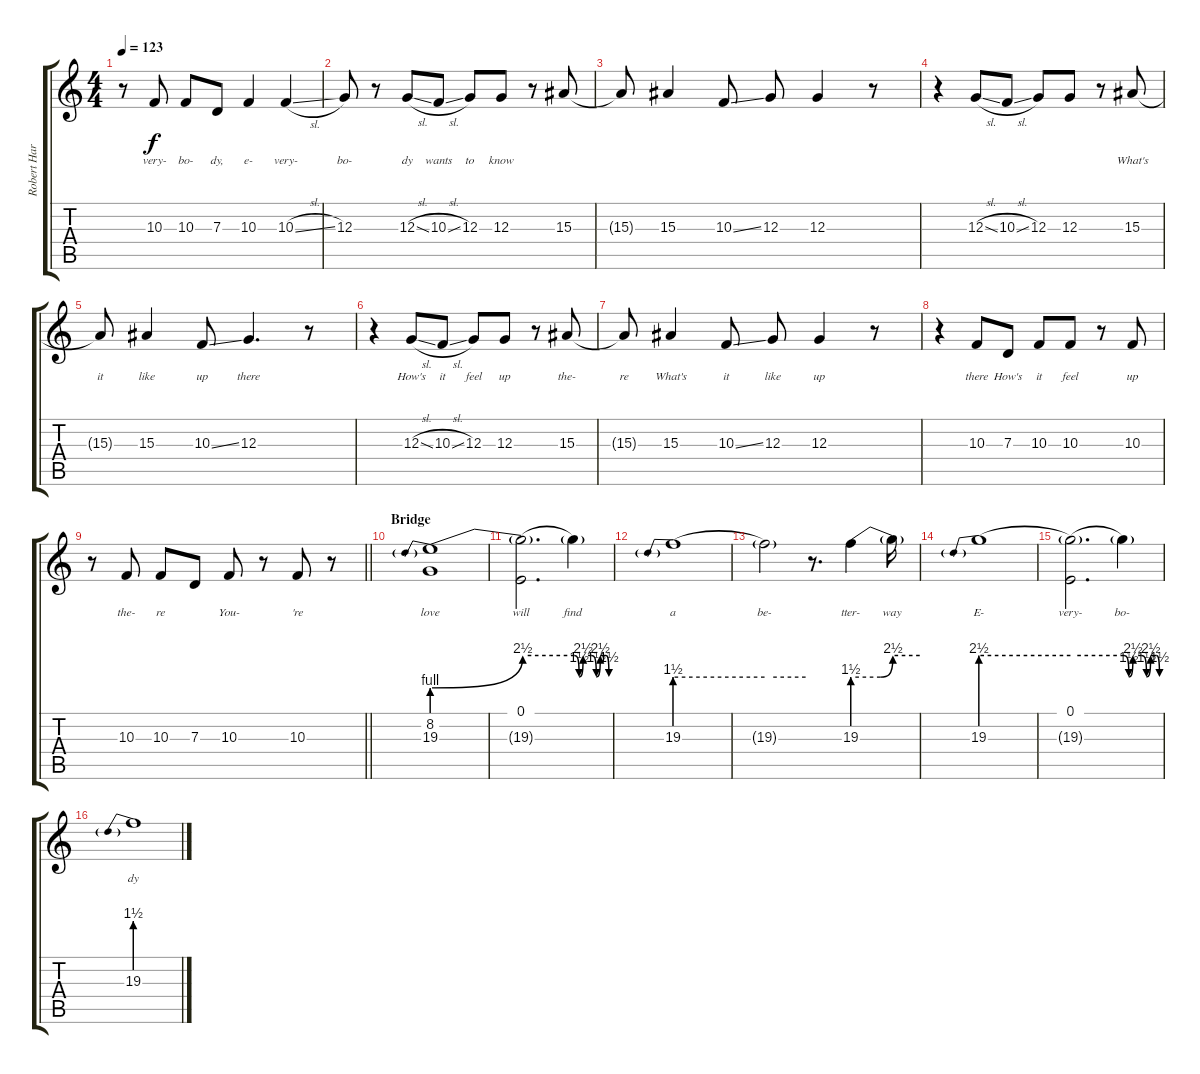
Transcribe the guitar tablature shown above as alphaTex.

\track ("Robert Harvey" "Robert Har") {instrument lead6voice}
\staff {score tabs}
\tuning (E4 B3 G3 D3 A2 E2) {hide}
\ts (4 4)
\tempo 123
\clef g2
\ks c
r.8{dy f} 10.3.8{lyrics (0 "very-") lyrics (1 "") lyrics (2 "") lyrics (3 "") lyrics (4 "")} 10.3.8{lyrics (0 "bo-") lyrics (1 "") lyrics (2 "") lyrics (3 "") lyrics (4 "")} 7.3.8{lyrics (0 "dy,") lyrics (1 "") lyrics (2 "") lyrics (3 "") lyrics (4 "")} 10.3.4{lyrics (0 "e-") lyrics (1 "") lyrics (2 "") lyrics (3 "") lyrics (4 "")} 10.3{sl}.4{lyrics (0 "very-") lyrics (1 "") lyrics (2 "") lyrics (3 "") lyrics (4 "")} |
12.3.8{lyrics (0 "bo-") lyrics (1 "") lyrics (2 "") lyrics (3 "") lyrics (4 "")} r.8 12.3{sl}.8{lyrics (0 "dy") lyrics (1 "") lyrics (2 "") lyrics (3 "") lyrics (4 "")} 10.3{sl}.8{lyrics (0 "wants") lyrics (1 "") lyrics (2 "") lyrics (3 "") lyrics (4 "")} 12.3.8{lyrics (0 "to") lyrics (1 "") lyrics (2 "") lyrics (3 "") lyrics (4 "")} 12.3.8{lyrics (0 "know") lyrics (1 "") lyrics (2 "") lyrics (3 "") lyrics (4 "")} r.8 15.3.8{lyrics (0 "") lyrics (1 "") lyrics (2 "") lyrics (3 "") lyrics (4 "")} |
15.3{t}.8{lyrics (0 "") lyrics (1 "") lyrics (2 "") lyrics (3 "") lyrics (4 "")} 15.3.4{lyrics (0 "") lyrics (1 "") lyrics (2 "") lyrics (3 "") lyrics (4 "")} 10.3{ss}.8{lyrics (0 "") lyrics (1 "") lyrics (2 "") lyrics (3 "") lyrics (4 "")} 12.3.8{lyrics (0 "") lyrics (1 "") lyrics (2 "") lyrics (3 "") lyrics (4 "")} 12.3.4{lyrics (0 "") lyrics (1 "") lyrics (2 "") lyrics (3 "") lyrics (4 "")} r.8 |
r.4 12.3{sl}.8{lyrics (0 "") lyrics (1 "") lyrics (2 "") lyrics (3 "") lyrics (4 "")} 10.3{sl}.8{lyrics (0 "") lyrics (1 "") lyrics (2 "") lyrics (3 "") lyrics (4 "")} 12.3.8{lyrics (0 "") lyrics (1 "") lyrics (2 "") lyrics (3 "") lyrics (4 "")} 12.3.8{lyrics (0 "") lyrics (1 "") lyrics (2 "") lyrics (3 "") lyrics (4 "")} r.8 15.3.8{lyrics (0 "What's") lyrics (1 "") lyrics (2 "") lyrics (3 "") lyrics (4 "")} |
15.3{t}.8{lyrics (0 "it") lyrics (1 "") lyrics (2 "") lyrics (3 "") lyrics (4 "")} 15.3.4{lyrics (0 "like") lyrics (1 "") lyrics (2 "") lyrics (3 "") lyrics (4 "")} 10.3{ss}.8{lyrics (0 "up") lyrics (1 "") lyrics (2 "") lyrics (3 "") lyrics (4 "")} 12.3.4{d lyrics (0 "there") lyrics (1 "") lyrics (2 "") lyrics (3 "") lyrics (4 "")} r.8 |
r.4 12.3{sl}.8{lyrics (0 "How's") lyrics (1 "") lyrics (2 "") lyrics (3 "") lyrics (4 "")} 10.3{sl}.8{lyrics (0 "it") lyrics (1 "") lyrics (2 "") lyrics (3 "") lyrics (4 "")} 12.3.8{lyrics (0 "feel") lyrics (1 "") lyrics (2 "") lyrics (3 "") lyrics (4 "")} 12.3.8{lyrics (0 "up") lyrics (1 "") lyrics (2 "") lyrics (3 "") lyrics (4 "")} r.8 15.3.8{lyrics (0 "the-") lyrics (1 "") lyrics (2 "") lyrics (3 "") lyrics (4 "")} |
15.3{t}.8{lyrics (0 "re") lyrics (1 "") lyrics (2 "") lyrics (3 "") lyrics (4 "")} 15.3.4{lyrics (0 "What's") lyrics (1 "") lyrics (2 "") lyrics (3 "") lyrics (4 "")} 10.3{ss}.8{lyrics (0 "it") lyrics (1 "") lyrics (2 "") lyrics (3 "") lyrics (4 "")} 12.3.8{lyrics (0 "like") lyrics (1 "") lyrics (2 "") lyrics (3 "") lyrics (4 "")} 12.3.4{lyrics (0 "up") lyrics (1 "") lyrics (2 "") lyrics (3 "") lyrics (4 "")} r.8 |
r.4 10.3.8{lyrics (0 "there") lyrics (1 "") lyrics (2 "") lyrics (3 "") lyrics (4 "")} 7.3.8{lyrics (0 "How's") lyrics (1 "") lyrics (2 "") lyrics (3 "") lyrics (4 "")} 10.3.8{lyrics (0 "it") lyrics (1 "") lyrics (2 "") lyrics (3 "") lyrics (4 "")} 10.3.8{lyrics (0 "feel") lyrics (1 "") lyrics (2 "") lyrics (3 "") lyrics (4 "")} r.8 10.3.8{lyrics (0 "up") lyrics (1 "") lyrics (2 "") lyrics (3 "") lyrics (4 "")} |
\barLineRight lightlight
r.8 10.3.8{lyrics (0 "the-") lyrics (1 "") lyrics (2 "") lyrics (3 "") lyrics (4 "")} 10.3.8{lyrics (0 "re") lyrics (1 "") lyrics (2 "") lyrics (3 "") lyrics (4 "")} 7.3.8{lyrics (0 "") lyrics (1 "") lyrics (2 "") lyrics (3 "") lyrics (4 "")} 10.3.8{lyrics (0 "You-") lyrics (1 "") lyrics (2 "") lyrics (3 "") lyrics (4 "")} r.8 10.3.8{lyrics (0 "'re") lyrics (1 "") lyrics (2 "") lyrics (3 "") lyrics (4 "")} r.8 |
\section ("" "Bridge")
(8.2 19.3{be (prebendbend 0 4 60 10)}).1{lyrics (0 "love") lyrics (1 "") lyrics (2 "") lyrics (3 "") lyrics (4 "")} |
(0.1 19.3{be (hold 0 10 60 10) t}).2{d lyrics (0 "will") lyrics (1 "") lyrics (2 "") lyrics (3 "") lyrics (4 "")} 19.3{be (custom 0 10 8 6 15 10 30 10 38 6 45 10 55 10 60 6) t}.4{lyrics (0 "find") lyrics (1 "") lyrics (2 "") lyrics (3 "") lyrics (4 "")} |
19.3{be (prebend 0 6 60 6)}.1{lyrics (0 "a") lyrics (1 "") lyrics (2 "") lyrics (3 "") lyrics (4 "")} |
19.3{be (hold 0 6 60 6) t}.2{lyrics (0 "be-") lyrics (1 "") lyrics (2 "") lyrics (3 "") lyrics (4 "")} r.8{d} 19.3{be (custom 0 6 25 6 36 10 60 10)}.4{lyrics (0 "tter-") lyrics (1 "") lyrics (2 "") lyrics (3 "") lyrics (4 "")} 19.3{t}.16{lyrics (0 "way") lyrics (1 "") lyrics (2 "") lyrics (3 "") lyrics (4 "")} |
19.3{be (prebend 0 10 60 10)}.1{lyrics (0 "E-") lyrics (1 "") lyrics (2 "") lyrics (3 "") lyrics (4 "")} |
(0.1 19.3{be (hold 0 10 60 10) t}).2{d lyrics (0 "very-") lyrics (1 "") lyrics (2 "") lyrics (3 "") lyrics (4 "")} 19.3{be (custom 0 10 8 6 15 10 30 10 38 6 45 10 55 10 60 6) t}.4{lyrics (0 "bo-") lyrics (1 "") lyrics (2 "") lyrics (3 "") lyrics (4 "")} |
19.3{be (prebend 0 6 60 6)}.1{lyrics (0 "dy") lyrics (1 "") lyrics (2 "") lyrics (3 "") lyrics (4 "")}
